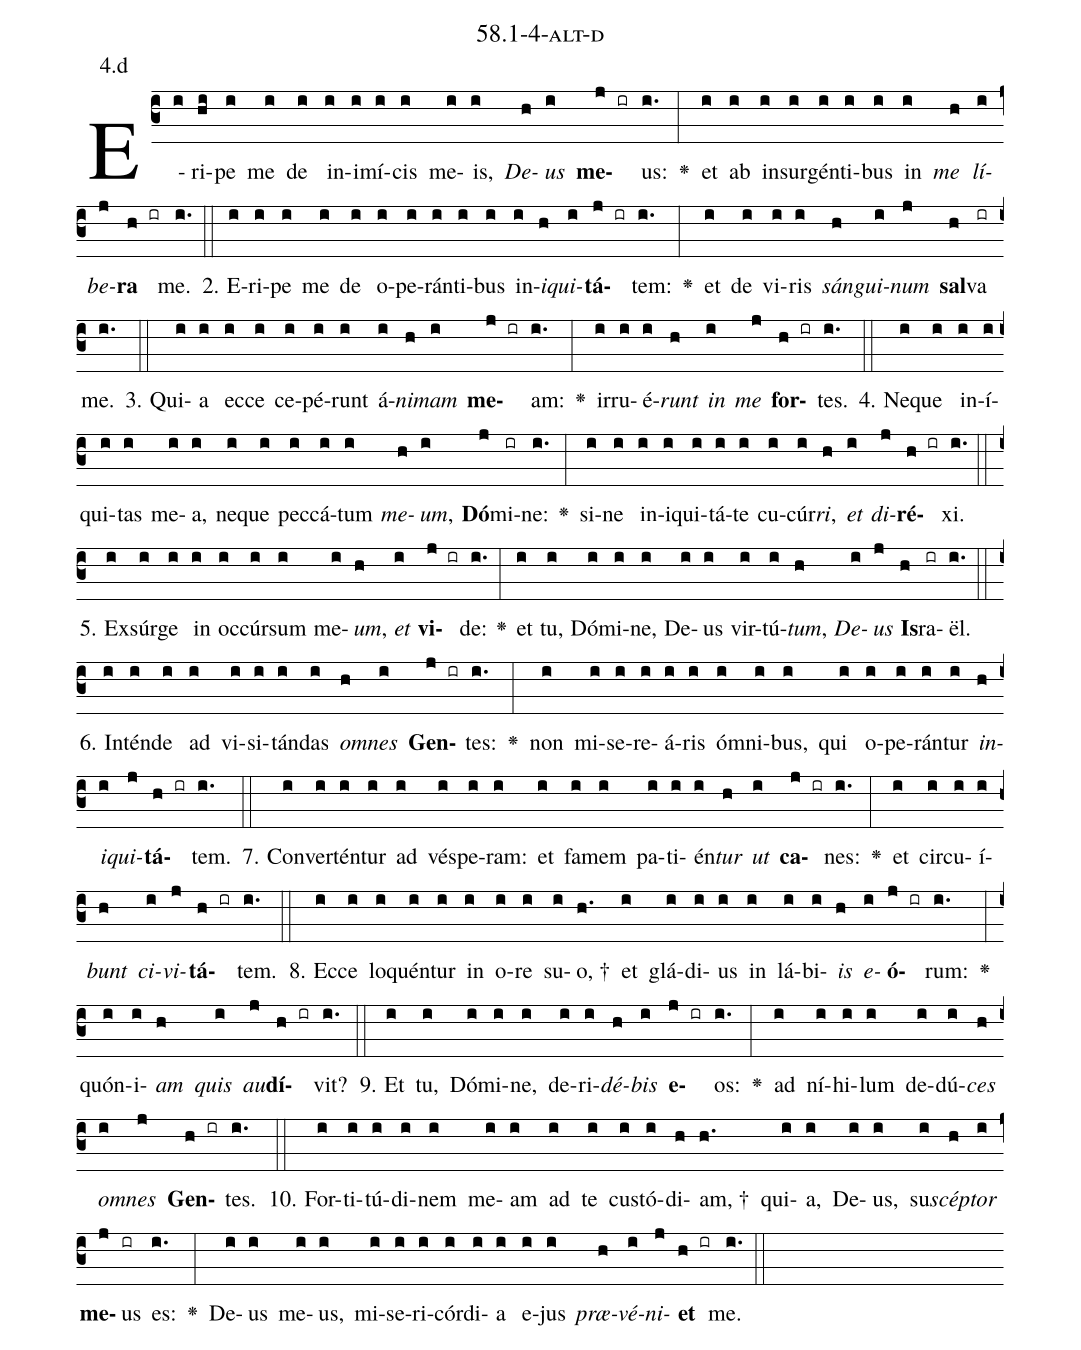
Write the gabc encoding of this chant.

name: 58.1-4-alt-d;
annotation: 4.d;
%%
(c3)E(i)ri(hi)pe(i) me(i) de(i) in(i)i(i)mí(i)cis(i) me(i)is,(i) <i>De</i>(h)<i>us</i>(i) <b>me</b>(j ir)us:(i.) <v>\greheightstar</v>(:) et(i) ab(i) in(i)sur(i)gén(i)ti(i)bus(i) in(i) <i>me</i>(h) <i>lí</i>(i)<i>be</i>(j)<b>ra</b>(h ir) me.(i.) (::)
2. E(i)ri(i)pe(i) me(i) de(i) o(i)pe(i)rán(i)ti(i)bus(i) in(i)<i>i</i>(h)<i>qui</i>(i)<b>tá</b>(j ir)tem:(i.) <v>\greheightstar</v>(:) et(i) de(i) vi(i)ris(i) <i>sán</i>(h)<i>gui</i>(i)<i>num</i>(j) <b>sal</b>(h)va(ir) me.(i.) (::)
3. Qui(i)a(i) ec(i)ce(i) ce(i)pé(i)runt(i) á(i)<i>ni</i>(h)<i>mam</i>(i) <b>me</b>(j ir)am:(i.) <v>\greheightstar</v>(:) ir(i)ru(i)é(i)<i>runt</i>(h) <i>in</i>(i) <i>me</i>(j) <b>for</b>(h ir)tes.(i.) (::)
4. Ne(i)que(i) in(i)í(i)qui(i)tas(i) me(i)a,(i) ne(i)que(i) pec(i)cá(i)tum(i) <i>me</i>(h)<i>um</i>,(i) <b>Dó</b>(j)mi(ir)ne:(i.) <v>\greheightstar</v>(:) si(i)ne(i) in(i)i(i)qui(i)tá(i)te(i) cu(i)cúr(i)<i>ri</i>,(h) <i>et</i>(i) <i>di</i>(j)<b>ré</b>(h ir)xi.(i.) (::)
5. Ex(i)súr(i)ge(i) in(i) oc(i)cúr(i)sum(i) me(i)<i>um</i>,(h) <i>et</i>(i) <b>vi</b>(j ir)de:(i.) <v>\greheightstar</v>(:) et(i) tu,(i) Dó(i)mi(i)ne,(i) De(i)us(i) vir(i)tú(i)<i>tum</i>,(h) <i>De</i>(i)<i>us</i>(j) <b>Is</b>(h)ra(ir)ël.(i.) (::)
6. In(i)tén(i)de(i) ad(i) vi(i)si(i)tán(i)das(i) <i>om</i>(h)<i>nes</i>(i) <b>Gen</b>(j ir)tes:(i.) <v>\greheightstar</v>(:) non(i) mi(i)se(i)re(i)á(i)ris(i) óm(i)ni(i)bus,(i) qui(i) o(i)pe(i)rán(i)tur(i) <i>in</i>(h)<i>i</i>(i)<i>qui</i>(j)<b>tá</b>(h ir)tem.(i.) (::)
7. Con(i)ver(i)tén(i)tur(i) ad(i) vés(i)pe(i)ram:(i) et(i) fa(i)mem(i) pa(i)ti(i)én(i)<i>tur</i>(h) <i>ut</i>(i) <b>ca</b>(j ir)nes:(i.) <v>\greheightstar</v>(:) et(i) cir(i)cu(i)í(i)<i>bunt</i>(h) <i>ci</i>(i)<i>vi</i>(j)<b>tá</b>(h ir)tem.(i.) (::)
8. Ec(i)ce(i) lo(i)quén(i)tur(i) in(i) o(i)re(i) su(i)o, †(h.) et(i) glá(i)di(i)us(i) in(i) lá(i)bi(i)<i>is</i>(h) <i>e</i>(i)<b>ó</b>(j ir)rum:(i.) <v>\greheightstar</v>(:) quón(i)i(i)<i>am</i>(h) <i>quis</i>(i) <i>au</i>(j)<b>dí</b>(h ir)vit?(i.) (::)
9. Et(i) tu,(i) Dó(i)mi(i)ne,(i) de(i)ri(i)<i>dé</i>(h)<i>bis</i>(i) <b>e</b>(j ir)os:(i.) <v>\greheightstar</v>(:) ad(i) ní(i)hi(i)lum(i) de(i)dú(i)<i>ces</i>(h) <i>om</i>(i)<i>nes</i>(j) <b>Gen</b>(h ir)tes.(i.) (::)
10. For(i)ti(i)tú(i)di(i)nem(i) me(i)am(i) ad(i) te(i) cus(i)tó(i)di(h)am, †(h.) qui(i)a,(i) De(i)us,(i) su(i)<i>scép</i>(h)<i>tor</i>(i) <b>me</b>(j)us(ir) es:(i.) <v>\greheightstar</v>(:) De(i)us(i) me(i)us,(i) mi(i)se(i)ri(i)cór(i)di(i)a(i) e(i)jus(i) <i>præ</i>(h)<i>vé</i>(i)<i>ni</i>(j)<b>et</b>(h ir) me.(i.) (::)
